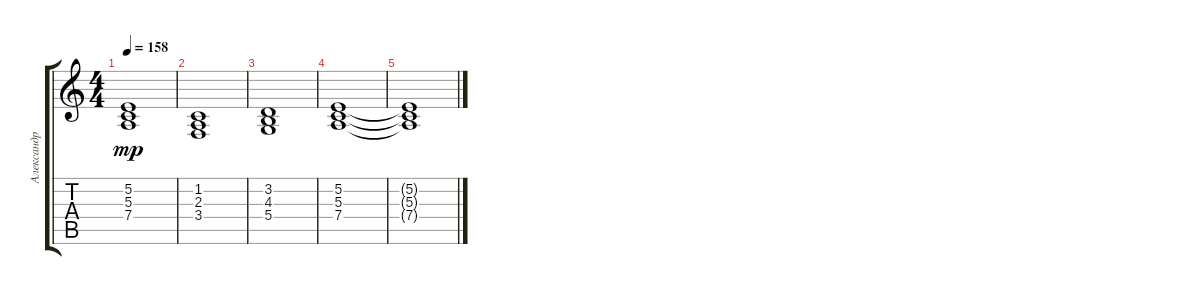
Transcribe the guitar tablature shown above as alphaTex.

\track ("Александр \"Wish\" Андрюхин" "Александр ") {instrument stringensemble2}
\staff {score tabs}
\tuning (E4 B3 G3 D3 A2 E2) {hide}
\ts (4 4)
\tempo 158
\clef g2
\ks c
(5.2{t} 5.3{t} 7.4{t}).1{dy mp} |
(1.2 2.3 3.4).1 |
(3.2 4.3 5.4).1 |
(5.2 5.3 7.4).1 |
(5.2{t} 5.3{t} 7.4{t}).1
